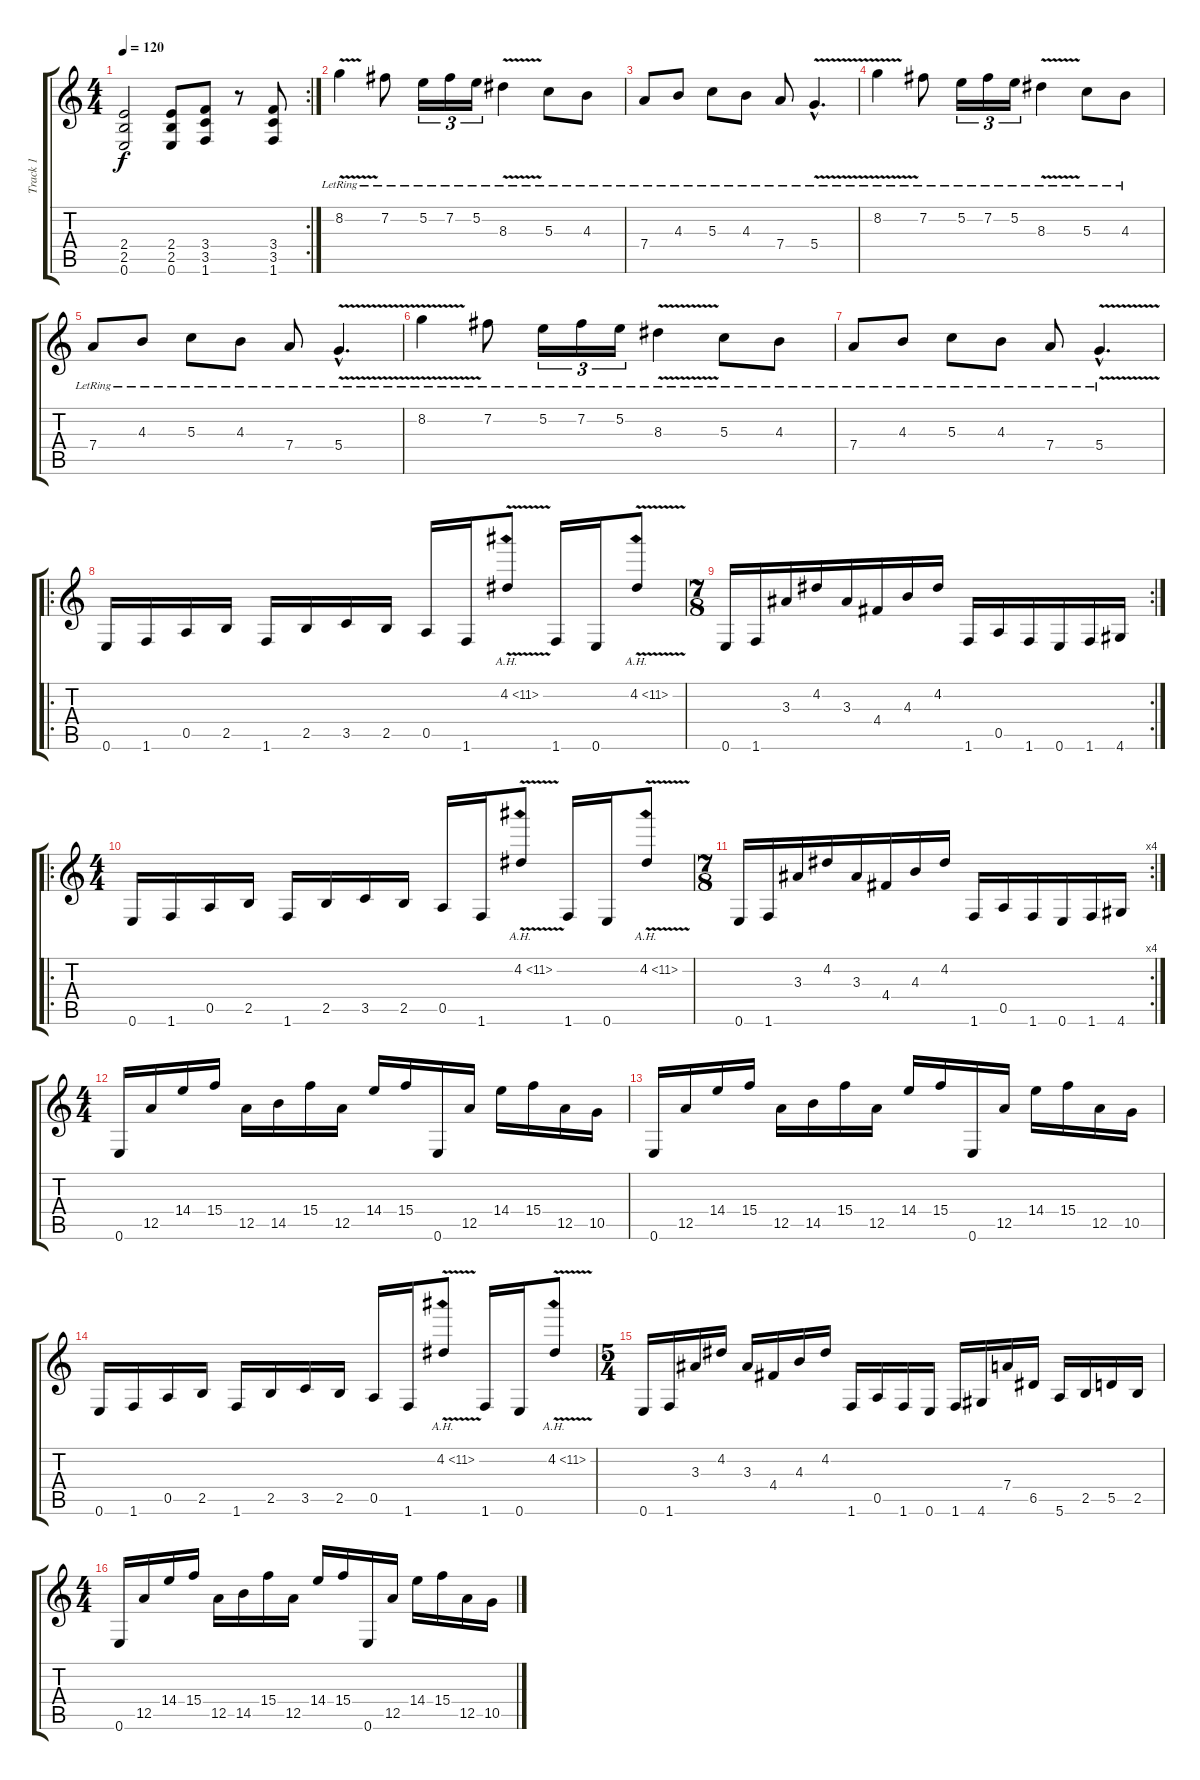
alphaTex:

\track ("Track 1" "Track 1") {instrument distortionguitar}
\staff {score tabs}
\tuning (E4 B3 G3 D3 A2 E2) {hide}
\rc 2
\ts (4 4)
\tempo 120
\clef g2
\ks c
(2.4{t} 2.5{t} 0.6{t}).2{dy f} (2.4 2.5 0.6).8 (3.4 3.5 1.6).8 r.8 (3.4 3.5 1.6).8 |
8.2{v lr}.4{instrument acousticguitarsteel} 7.2{lr}.8 5.2{lr}.16{tu (3 2)} 7.2{lr}.16{tu (3 2)} 5.2{lr}.16{tu (3 2)} 8.3{v lr}.4 5.3{lr}.8 4.3{lr}.8 |
7.4{lr}.8 4.3{lr}.8 5.3{lr}.8 4.3{lr}.8 7.4{lr}.8 5.4{v hac lr}.4{d} |
8.2{v lr}.4 7.2{lr}.8 5.2{lr}.16{tu (3 2)} 7.2{lr}.16{tu (3 2)} 5.2{lr}.16{tu (3 2)} 8.3{v lr}.4 5.3{lr}.8 4.3{lr}.8 |
7.4{lr}.8 4.3{lr}.8 5.3{lr}.8 4.3{lr}.8 7.4{lr}.8 5.4{v hac lr}.4{d} |
8.2{v lr}.4 7.2{lr}.8 5.2{lr}.16{tu (3 2)} 7.2{lr}.16{tu (3 2)} 5.2{lr}.16{tu (3 2)} 8.3{v lr}.4 5.3{lr}.8 4.3{lr}.8 |
7.4{lr}.8 4.3{lr}.8 5.3{lr}.8 4.3{lr}.8 7.4{lr}.8 5.4{v hac lr}.4{d} |
\ro
0.6.16{instrument distortionguitar} 1.6.16 0.5.16 2.5.16 1.6.16 2.5.16 3.5.16 2.5.16 0.5.16 1.6.16 4.2{ah 7 v}.8 1.6.16 0.6.16 4.2{ah 7 v}.8 |
\rc 2
\ts (7 8)
0.6.16 1.6.16 3.3.16 4.2.16 3.3.16 4.4.16 4.3.16 4.2.16 1.6.16 0.5.16 1.6.16 0.6.16 1.6.16 4.6.16 |
\ro
\ts (4 4)
0.6.16 1.6.16 0.5.16 2.5.16 1.6.16 2.5.16 3.5.16 2.5.16 0.5.16 1.6.16 4.2{ah 7 v}.8 1.6.16 0.6.16 4.2{ah 7 v}.8 |
\rc 4
\ts (7 8)
0.6.16 1.6.16 3.3.16 4.2.16 3.3.16 4.4.16 4.3.16 4.2.16 1.6.16 0.5.16 1.6.16 0.6.16 1.6.16 4.6.16 |
\ts (4 4)
0.6.16 12.5.16 14.4.16 15.4.16 12.5.16 14.5.16 15.4.16 12.5.16 14.4.16 15.4.16 0.6.16 12.5.16 14.4.16 15.4.16 12.5.16 10.5.16 |
0.6.16 12.5.16 14.4.16 15.4.16 12.5.16 14.5.16 15.4.16 12.5.16 14.4.16 15.4.16 0.6.16 12.5.16 14.4.16 15.4.16 12.5.16 10.5.16 |
0.6.16 1.6.16 0.5.16 2.5.16 1.6.16 2.5.16 3.5.16 2.5.16 0.5.16 1.6.16 4.2{ah 7 v}.8 1.6.16 0.6.16 4.2{ah 7 v}.8 |
\ts (5 4)
0.6.16 1.6.16 3.3.16 4.2.16 3.3.16 4.4.16 4.3.16 4.2.16 1.6.16 0.5.16 1.6.16 0.6.16 1.6.16 4.6.16 7.4.16 6.5.16 5.6.16 2.5.16 5.5.16 2.5.16 |
\ts (4 4)
0.6.16 12.5.16 14.4.16 15.4.16 12.5.16 14.5.16 15.4.16 12.5.16 14.4.16 15.4.16 0.6.16 12.5.16 14.4.16 15.4.16 12.5.16 10.5.16
